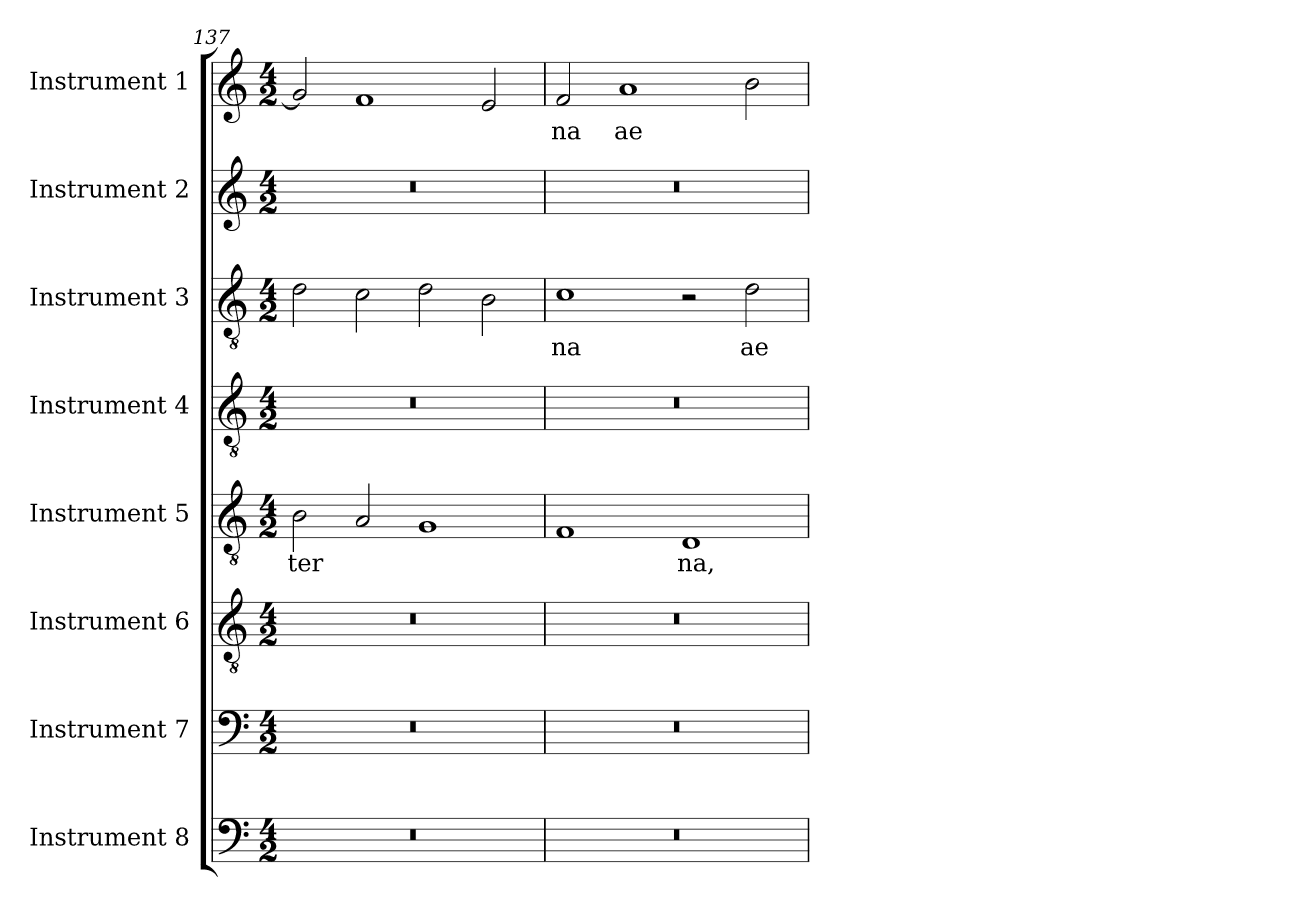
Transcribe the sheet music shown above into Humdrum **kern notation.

**kern	**kern	**kern	**kern	**text	**kern	**kern	**text	**kern	**kern	**text
*part8	*part7	*part6	*part5	*part5	*part4	*part3	*part3	*part2	*part1	*part1
*staff8	*staff7	*staff6	*staff5	*staff5	*staff4	*staff3	*staff3	*staff2	*staff1	*staff1
*I"Instrument 8	*I"Instrument 7	*I"Instrument 6	*I"Instrument 5	*	*I"Instrument 4	*I"Instrument 3	*	*I"Instrument 2	*I"Instrument 1	*
*clefF4	*clefF4	*clefGv2	*clefGv2	*	*clefGv2	*clefGv2	*	*clefG2	*clefG2	*
*k[]	*k[]	*k[]	*k[]	*	*k[]	*k[]	*	*k[]	*k[]	*
*C:	*C:	*C:	*C:	*	*C:	*C:	*	*C:	*C:	*
*M4/2	*M4/2	*M4/2	*M4/2	*	*M4/2	*M4/2	*	*M4/2	*M4/2	*
=137	=137	=137	=137	=137	=137	=137	=137	=137	=137	=137
!	!	!	!	!LO:LY:b:cj	!	!	!LO:LY:b:cj	!	!	!LO:LY:b:cj
0r	0r	0r	2B\	-ter-	0r	2d\	--	0r	2g/]	--
!	!	!	!	!LO:LY:b:cj	!	!	!LO:LY:b:cj	!	!	!LO:LY:b:cj
.	.	.	2A/	--	.	2c\	--	.	1f	--
!	!	!	!	!LO:LY:b:cj	!	!	!LO:LY:b:cj	!	!	!
.	.	.	1G	--	.	2d\	--	.	.	.
!	!	!	!	!	!	!	!LO:LY:b:cj	!	!	!LO:LY:b:cj
.	.	.	.	.	.	2B\	--	.	2e/	--
=138	=138	=138	=138	=138	=138	=138	=138	=138	=138	=138
!	!	!	!	!LO:LY:b:cj	!	!	!LO:LY:b:cj	!	!	!LO:LY:b:cj
0r	0r	0r	1F	--	0r	1c	-na	0r	2f/	-na
!	!	!	!	!	!	!	!	!	!	!LO:LY:b:cj
.	.	.	.	.	.	.	.	.	1a	ae-
!	!	!	!	!LO:LY:b:cj	!	!	!	!	!	!
.	.	.	1D	-na,	.	2r	.	.	.	.
!	!	!	!	!	!	!	!LO:LY:b:cj	!	!	!LO:LY:b:cj
.	.	.	.	.	.	2d\	ae-	.	2b\	--
=	=	=	=	=	=	=	=	=	=	=
*-	*-	*-	*-	*-	*-	*-	*-	*-	*-	*-
